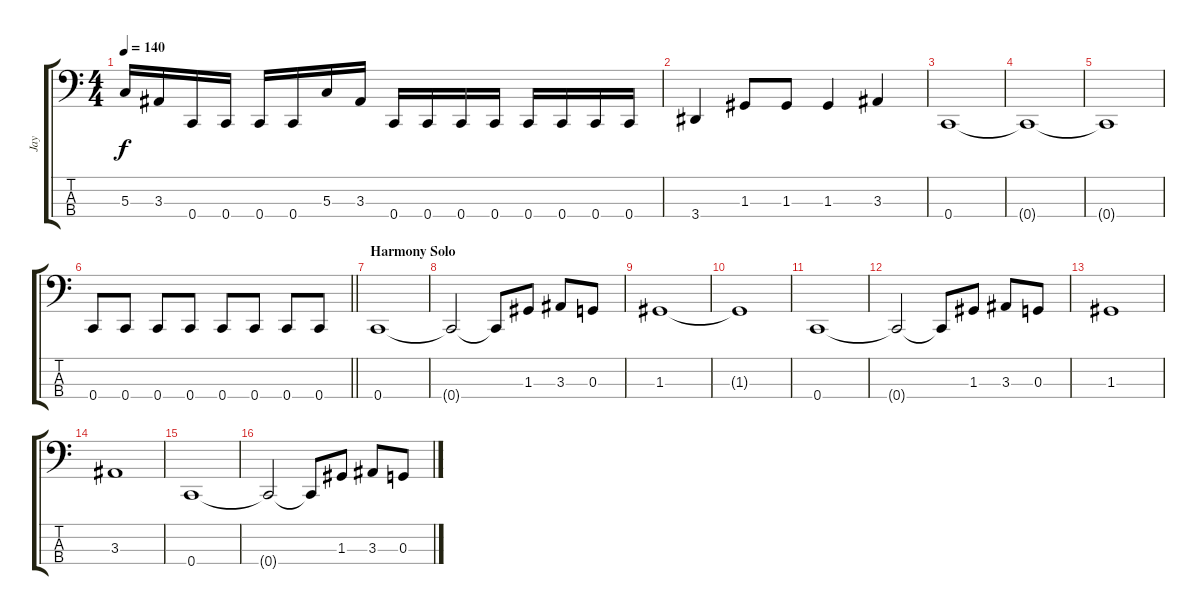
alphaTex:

\track ("Jay" "Jay") {instrument electricbasspick}
\staff {score tabs}
\tuning (F2 C2 G1 C1) {hide}
\ts (4 4)
\tempo 140
\clef f4
\ks c
5.3.16{dy f} 3.3.16 0.4.16 0.4.16 0.4.16 0.4.16 5.3.16 3.3.16 0.4.16 0.4.16 0.4.16 0.4.16 0.4.16 0.4.16 0.4.16 0.4.16 |
3.4.4 1.3.8 1.3.8 1.3.4 3.3.4 |
0.4.1 |
0.4{t}.1 |
0.4{t}.1 |
\barLineRight lightlight
0.4.8 0.4.8 0.4.8 0.4.8 0.4.8 0.4.8 0.4.8 0.4.8 |
\section ("" "Harmony Solo")
0.4.1 |
0.4{t}.2 0.4{t}.8 1.3.8 3.3.8 0.3.8 |
1.3.1 |
1.3{t}.1 |
0.4.1 |
0.4{t}.2 0.4{t}.8 1.3.8 3.3.8 0.3.8 |
1.3.1 |
3.3.1 |
0.4.1 |
0.4{t}.2 0.4{t}.8 1.3.8 3.3.8 0.3.8
